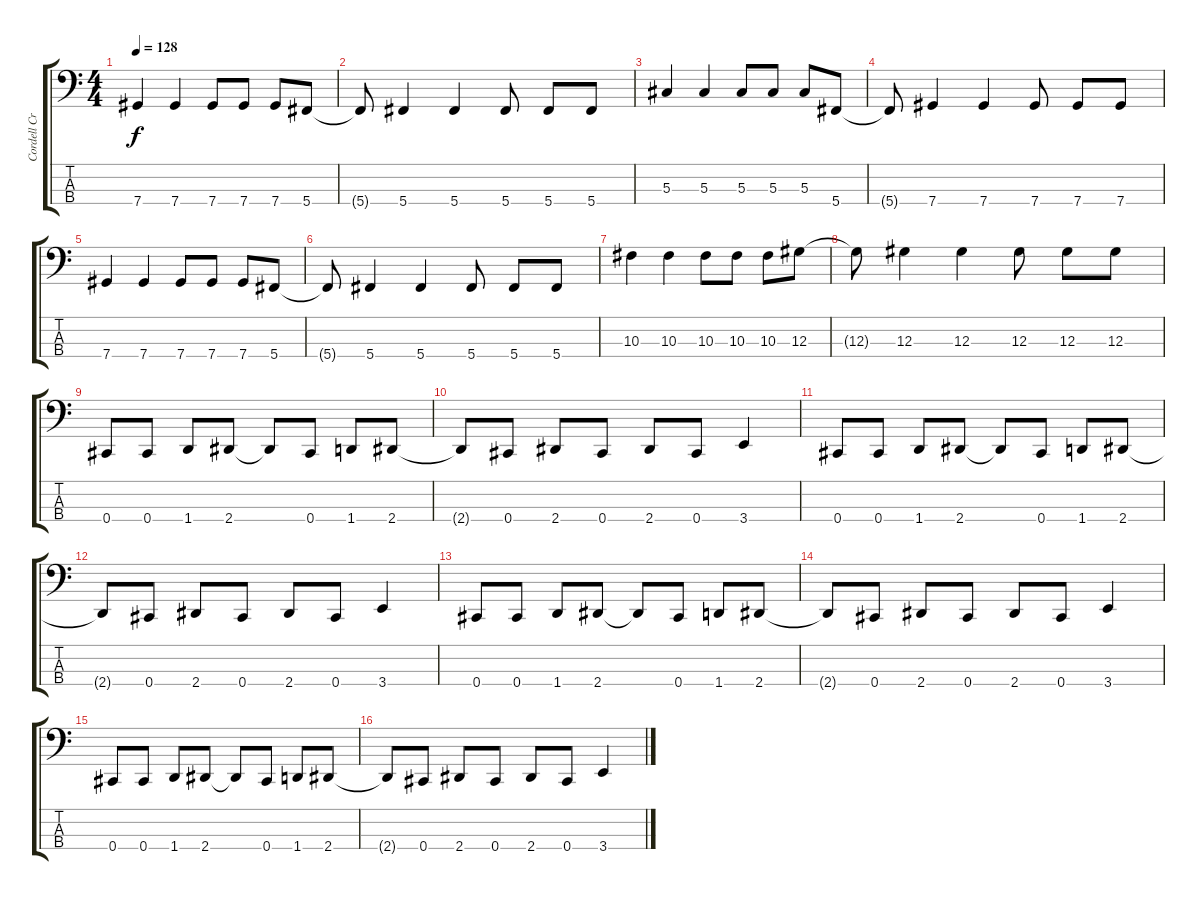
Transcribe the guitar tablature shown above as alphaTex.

\track ("Cordell Crockett (bass)" "Cordell Cr") {instrument acousticguitarsteel}
\staff {score tabs}
\tuning (Gb2 Db2 Ab1 Db1) {hide}
\ts (4 4)
\tempo 128
\clef f4
\ks c
7.4.4{dy f} 7.4.4 7.4.8 7.4.8 7.4.8 5.4.8 |
5.4{t}.8 5.4.4 5.4.4 5.4.8 5.4.8 5.4.8 |
5.3.4 5.3.4 5.3.8 5.3.8 5.3.8 5.4.8 |
5.4{t}.8 7.4.4 7.4.4 7.4.8 7.4.8 7.4.8 |
7.4.4 7.4.4 7.4.8 7.4.8 7.4.8 5.4.8 |
5.4{t}.8 5.4.4 5.4.4 5.4.8 5.4.8 5.4.8 |
10.3.4 10.3.4 10.3.8 10.3.8 10.3.8 12.3.8 |
12.3{t}.8 12.3.4 12.3.4 12.3.8 12.3.8 12.3.8 |
0.4.8 0.4.8 1.4.8 2.4.8 2.4{t}.8 0.4.8 1.4.8 2.4.8 |
2.4{t}.8 0.4.8 2.4.8 0.4.8 2.4.8 0.4.8 3.4.4 |
0.4.8 0.4.8 1.4.8 2.4.8 2.4{t}.8 0.4.8 1.4.8 2.4.8 |
2.4{t}.8 0.4.8 2.4.8 0.4.8 2.4.8 0.4.8 3.4.4 |
0.4.8 0.4.8 1.4.8 2.4.8 2.4{t}.8 0.4.8 1.4.8 2.4.8 |
2.4{t}.8 0.4.8 2.4.8 0.4.8 2.4.8 0.4.8 3.4.4 |
0.4.8 0.4.8 1.4.8 2.4.8 2.4{t}.8 0.4.8 1.4.8 2.4.8 |
2.4{t}.8 0.4.8 2.4.8 0.4.8 2.4.8 0.4.8 3.4.4
